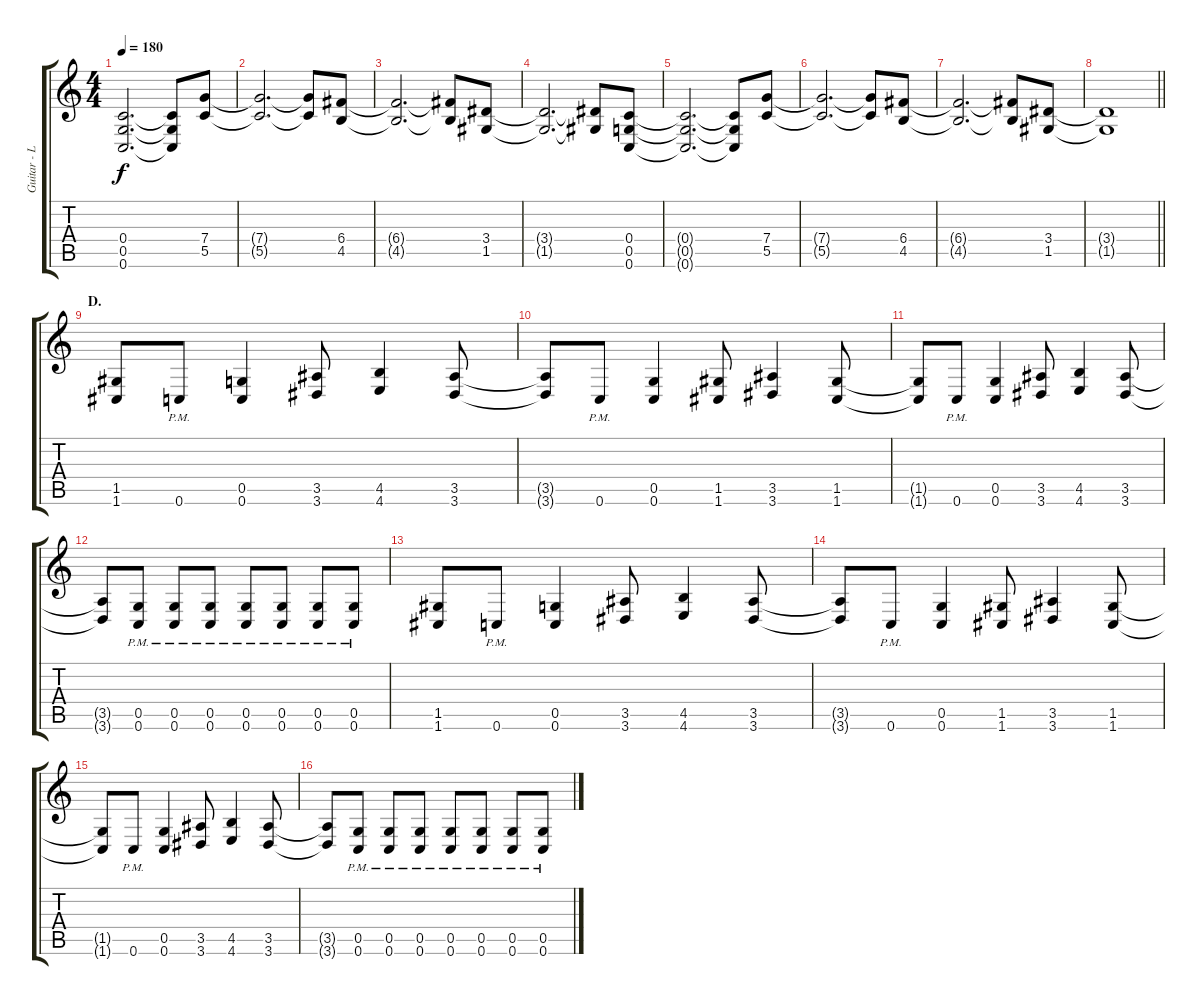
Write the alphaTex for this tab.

\track ("Guitar - Left" "Guitar - L") {instrument distortionguitar}
\staff {score tabs}
\tuning (D4 A3 F3 C3 G2 C2) {hide}
\ts (4 4)
\tempo 180
\clef g2
\ks c
(0.4{t} 0.5{t} 0.6{t}).2{d dy f} (0.4{t} 0.5{t} 0.6{t}).8 (7.4 5.5).8 |
(7.4{t} 5.5{t}).2{d} (7.4{t} 5.5{t}).8 (6.4 4.5).8 |
(6.4{t} 4.5{t}).2{d} (6.4{t} 4.5{t}).8 (3.4 1.5).8 |
(3.4{t} 1.5{t}).2{d} (3.4{t} 1.5{t}).8 (0.4 0.5 0.6).8 |
(0.4{t} 0.5{t} 0.6{t}).2{d} (0.4{t} 0.5{t} 0.6{t}).8 (7.4 5.5).8 |
(7.4{t} 5.5{t}).2{d} (7.4{t} 5.5{t}).8 (6.4 4.5).8 |
(6.4{t} 4.5{t}).2{d} (6.4{t} 4.5{t}).8 (3.4 1.5).8 |
\barLineRight lightlight
(3.4{t} 1.5{t}).1 |
\section ("" "D.")
(1.5 1.6).8 0.6{pm}.8 (0.5 0.6).4 (3.5 3.6).8 (4.5 4.6).4 (3.5 3.6).8 |
(3.5{t} 3.6{t}).8 0.6{pm}.8 (0.5 0.6).4 (1.5 1.6).8 (3.5 3.6).4 (1.5 1.6).8 |
(1.5{t} 1.6{t}).8 0.6{pm}.8 (0.5 0.6).4 (3.5 3.6).8 (4.5 4.6).4 (3.5 3.6).8 |
(3.5{t} 3.6{t}).8 (0.5{pm} 0.6{pm}).8 (0.5{pm} 0.6{pm}).8 (0.5{pm} 0.6{pm}).8 (0.5{pm} 0.6{pm}).8 (0.5{pm} 0.6{pm}).8 (0.5{pm} 0.6{pm}).8 (0.5{pm} 0.6{pm}).8 |
(1.5 1.6).8 0.6{pm}.8 (0.5 0.6).4 (3.5 3.6).8 (4.5 4.6).4 (3.5 3.6).8 |
(3.5{t} 3.6{t}).8 0.6{pm}.8 (0.5 0.6).4 (1.5 1.6).8 (3.5 3.6).4 (1.5 1.6).8 |
(1.5{t} 1.6{t}).8 0.6{pm}.8 (0.5 0.6).4 (3.5 3.6).8 (4.5 4.6).4 (3.5 3.6).8 |
(3.5{t} 3.6{t}).8 (0.5{pm} 0.6{pm}).8 (0.5{pm} 0.6{pm}).8 (0.5{pm} 0.6{pm}).8 (0.5{pm} 0.6{pm}).8 (0.5{pm} 0.6{pm}).8 (0.5{pm} 0.6{pm}).8 (0.5{pm} 0.6{pm}).8
